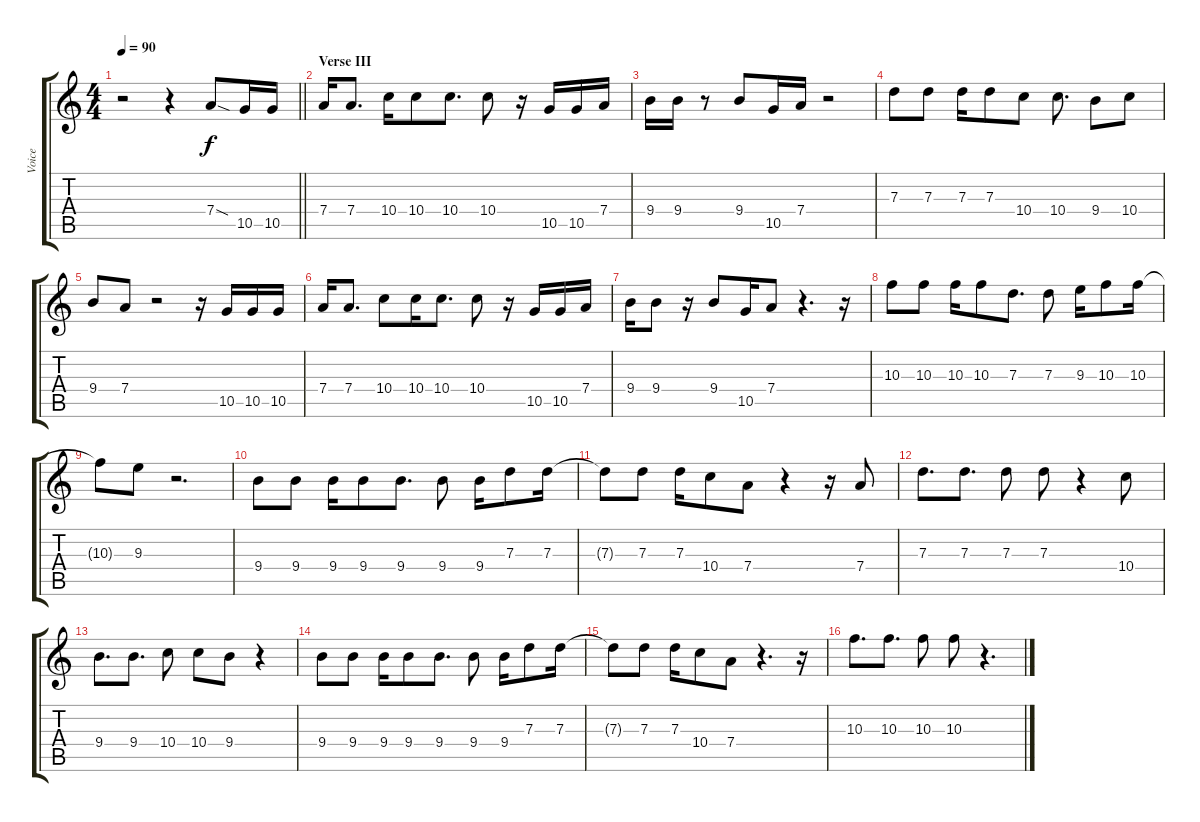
\track ("Voice" "Voice") {instrument overdrivenguitar}
\staff {score tabs}
\tuning (E4 B3 G3 D3 A2 E2) {hide}
\ts (4 4)
\tempo 90
\clef g2
\barLineRight lightlight
\ks c
r.2{dy f} r.4 7.4{sod}.8 10.5.16 10.5.16 |
\section ("" "Verse III")
7.4.16 7.4.8{d} 10.4.16 10.4.8 10.4.8{d} 10.4.8 r.16 10.5.16 10.5.16 7.4.16 |
9.4.16 9.4.16 r.8 9.4.8 10.5.16 7.4.16 r.2 |
7.3.8 7.3.8 7.3.16 7.3.8 10.4.8 10.4.8{d} 9.4.8 10.4.8 |
9.4.8 7.4.8 r.2 r.16 10.5.16 10.5.16 10.5.16 |
7.4.16 7.4.8{d} 10.4.8 10.4.16 10.4.8{d} 10.4.8 r.16 10.5.16 10.5.16 7.4.16 |
9.4.16 9.4.8 r.16 9.4.8 10.5.16 7.4.8 r.4{d} r.16 |
10.3.8 10.3.8 10.3.16 10.3.8 7.3.8{d} 7.3.8 9.3.16 10.3.8 10.3.16 |
10.3{t}.8 9.3.8 r.2{d} |
9.4.8 9.4.8 9.4.16 9.4.8 9.4.8{d} 9.4.8 9.4.16 7.3.8 7.3.16 |
7.3{t}.8 7.3.8 7.3.16 10.4.8 7.4.8 r.4 r.16 7.4.8 |
7.3.8{d} 7.3.8{d} 7.3.8 7.3.8 r.4 10.4.8 |
9.4.8{d} 9.4.8{d} 10.4.8 10.4.8 9.4.8 r.4 |
9.4.8 9.4.8 9.4.16 9.4.8 9.4.8{d} 9.4.8 9.4.16 7.3.8 7.3.16 |
7.3{t}.8 7.3.8 7.3.16 10.4.8 7.4.8 r.4{d} r.16 |
10.3.8{d} 10.3.8{d} 10.3.8 10.3.8 r.4{d}
